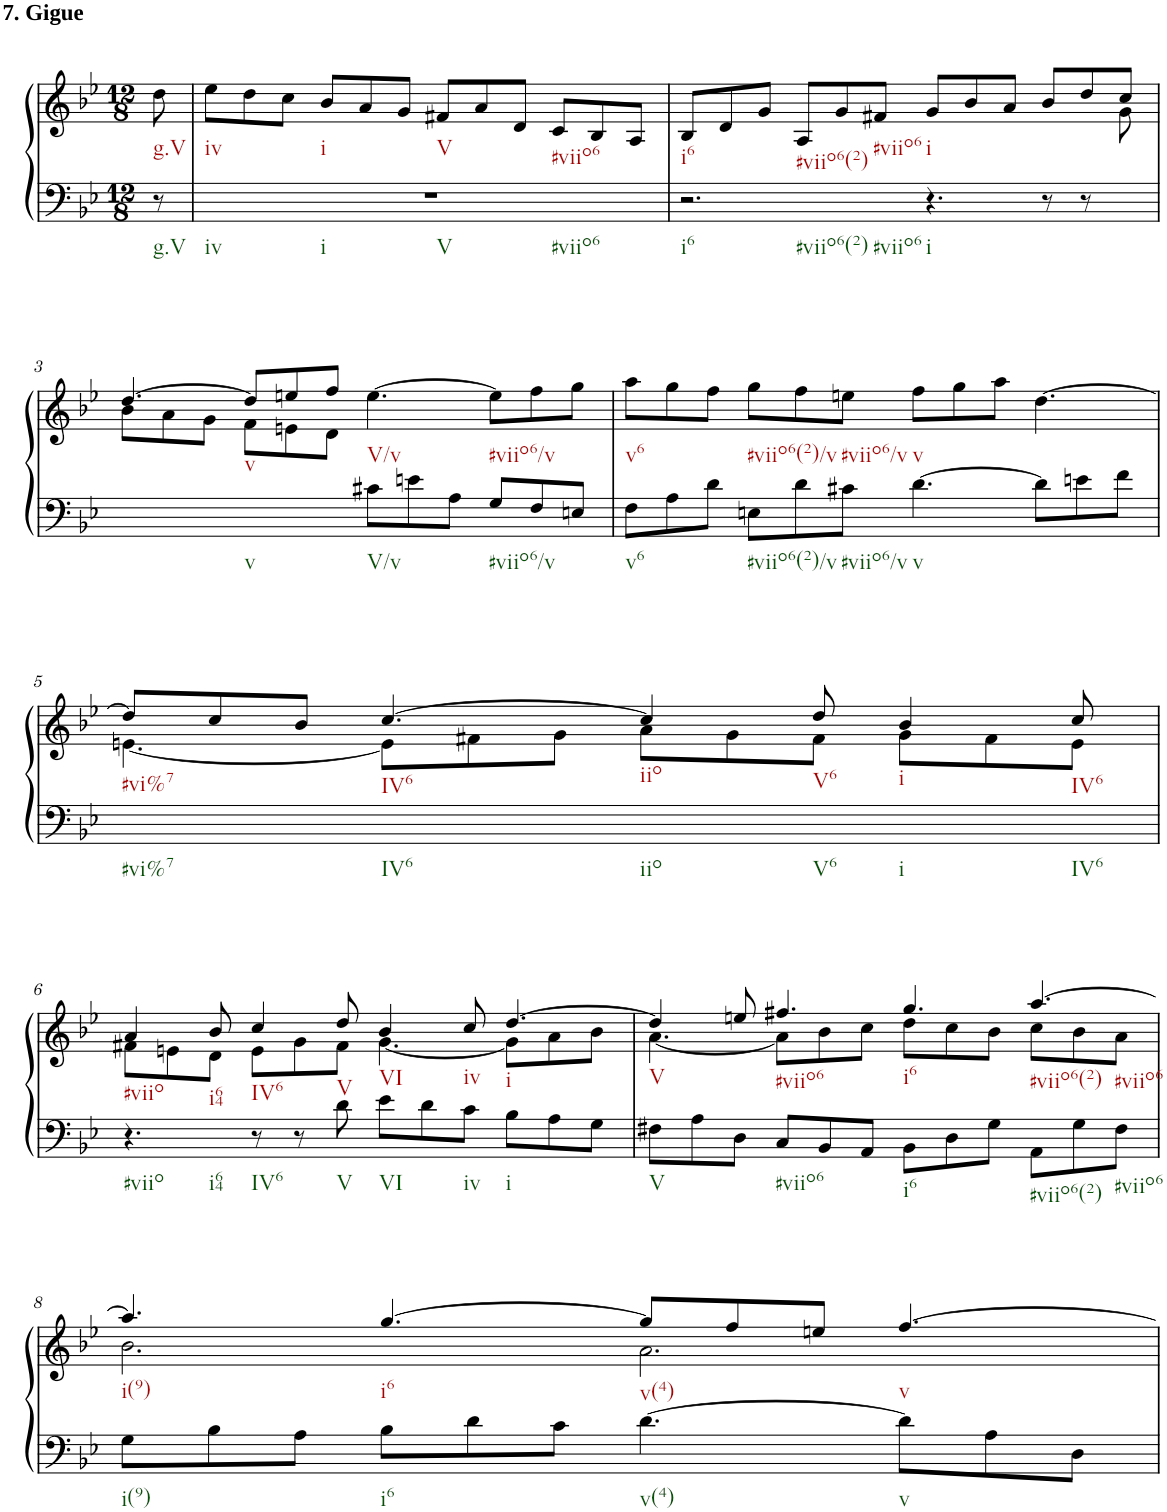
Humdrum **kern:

**kern	**kern
*part1	*part1
*staff2	*staff1
*I"unbenannt1	*
*clefF4	*clefG2
*k[b-e-]	*k[b-e-]
*M12/8	*M12/8
=	=
!	!LO:TX:a:B:t=7. Gigue
8r	8dd\
=1	=1
1.r	8ee-\L
.	8dd\
.	8cc\J
.	8b-/L
.	8a/
.	8g/J
.	8f#X/L
.	8a/
.	8d/J
.	8c/L
.	8B-/
.	8A/J
=2	=2
*	*^
2.r	8B-/L	4.ryy
.	8d/	.
.	8g/J	.
*	*v	*v
.	8A/L
.	8g/
.	8f#X/J
4.r	8g/L
.	8b-/
.	8a/J
8r	8b-/L
8r	8dd/
*	*^
8ryy	8cc/J	8g\
!!LO:LB:g=z	!!
=3	=3	=3
2ryy	[4.dd/	8b-\L
.	.	8a\
.	.	8g\J
.	8dd/L]	8f\L
4ryy	8een/	8en\
.	8ff/J	8d\J
8c#X\L	[4.ee\	2.ryy
8en\	.	.
8A\J	.	.
8G/L	8ee\L]	.
8F/	8ff\	.
8En/J	8gg\J	.
*	*v	*v
=4	=4
8F\L	8aa\L
8A\	8gg\
8d\J	8ff\J
8En\L	8gg\L
8d\	8ff\
8c#X\J	8een\J
[4.d\	8ff\L
.	8gg\
.	8aa\J
8d\L]	[4.dd\
8en\	.
8f\J	.
!!LO:LB:g=z
=5	=5
*	*^
1.ryy	8dd/L]	[4.en\
.	8cc/	.
.	8b-/J	.
.	[4.cc/	8e\L]
.	.	8f#X\
.	.	8g\J
.	4cc/]	8a\L
.	.	8g\
.	8dd/	8f#\J
.	4b-/	8g\L
.	.	8f#\
.	8cc/	8e\J
!!LO:LB:g=z	!!
=6	=6	=6
4.r	4a/	8f#X\L
.	.	8en\
.	8b-/	8d\J
8r	4cc/	8e\L
8r	.	8g\
8d\	8dd/	8f#\J
8e-\L	4b-/	[4.g\
8d\	.	.
8c\J	8cc/	.
8B-\L	[4.dd/	8g\L]
8A\	.	8a\
8G\J	.	8b-\J
=7	=7	=7
8F#X\L	4dd/]	[4.a\
8A\	.	.
8D\J	8een/	.
8C/L	4.ff#X/	8a\L]
8BB-/	.	8b-\
8AA/J	.	8cc\J
8BB-\L	4.gg/	8dd\L
8D\	.	8cc\
8G\J	.	8b-\J
8AA\L	[4.aa/	8cc\L
8G\	.	8b-\
8F#\J	.	8a\J
!!LO:LB:g=z	!!
=8	=8	=8
8G\L	4.aa/]	2.b-\
8B-\	.	.
8A\J	.	.
8B-\L	[4.gg/	.
8d\	.	.
8c\J	.	.
[4.d\	8gg/L]	2.a\
.	8ff/	.
.	8een/J	.
8d\L]	[4.ff/	.
8A\	.	.
8D\J	.	.
*	*v	*v
=	=
*-	*-
